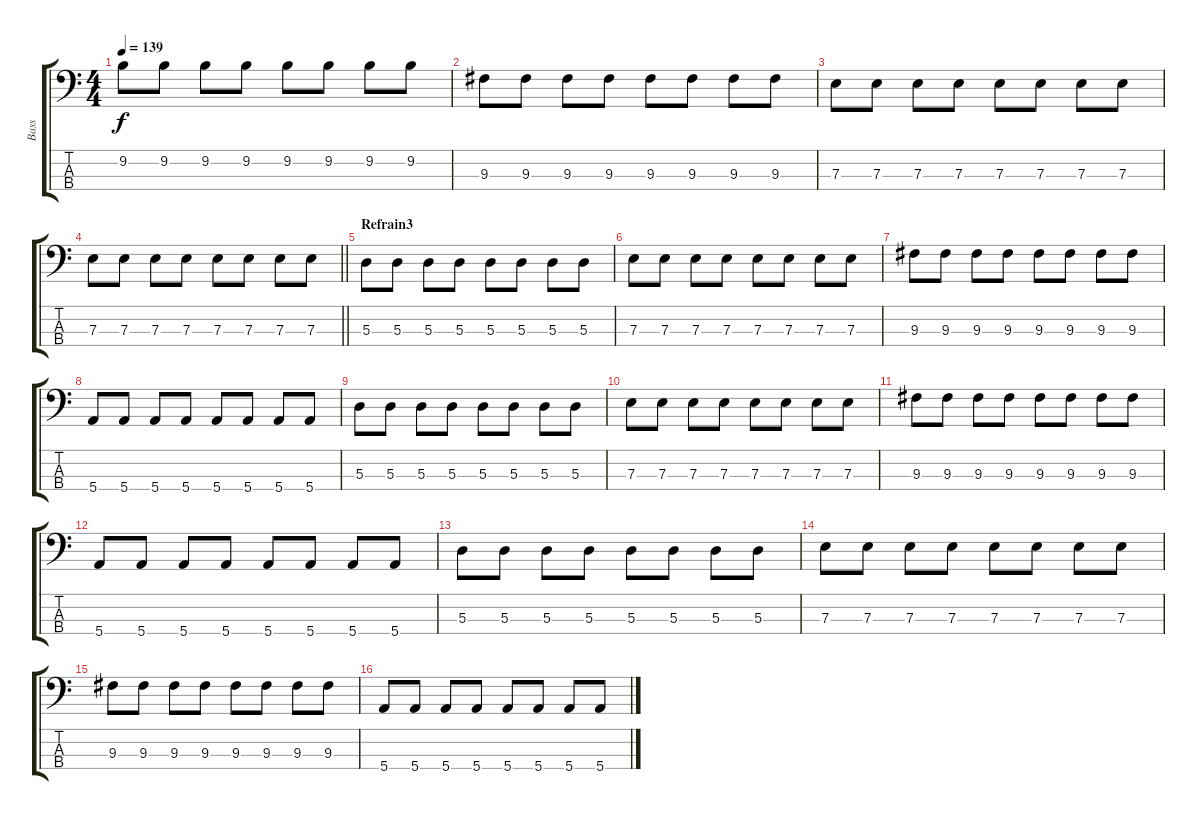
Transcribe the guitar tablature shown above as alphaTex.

\track ("Bass" "Bass") {instrument electricbassfinger}
\staff {score tabs}
\tuning (G2 D2 A1 E1) {hide}
\ts (4 4)
\tempo 139
\clef f4
\ks c
9.2.8{dy f} 9.2.8 9.2.8 9.2.8 9.2.8 9.2.8 9.2.8 9.2.8 |
9.3.8 9.3.8 9.3.8 9.3.8 9.3.8 9.3.8 9.3.8 9.3.8 |
7.3.8 7.3.8 7.3.8 7.3.8 7.3.8 7.3.8 7.3.8 7.3.8 |
\barLineRight lightlight
7.3.8 7.3.8 7.3.8 7.3.8 7.3.8 7.3.8 7.3.8 7.3.8 |
\section ("" "Refrain3")
5.3.8 5.3.8 5.3.8 5.3.8 5.3.8 5.3.8 5.3.8 5.3.8 |
7.3.8 7.3.8 7.3.8 7.3.8 7.3.8 7.3.8 7.3.8 7.3.8 |
9.3.8 9.3.8 9.3.8 9.3.8 9.3.8 9.3.8 9.3.8 9.3.8 |
5.4.8 5.4.8 5.4.8 5.4.8 5.4.8 5.4.8 5.4.8 5.4.8 |
5.3.8 5.3.8 5.3.8 5.3.8 5.3.8 5.3.8 5.3.8 5.3.8 |
7.3.8 7.3.8 7.3.8 7.3.8 7.3.8 7.3.8 7.3.8 7.3.8 |
9.3.8 9.3.8 9.3.8 9.3.8 9.3.8 9.3.8 9.3.8 9.3.8 |
5.4.8 5.4.8 5.4.8 5.4.8 5.4.8 5.4.8 5.4.8 5.4.8 |
5.3.8 5.3.8 5.3.8 5.3.8 5.3.8 5.3.8 5.3.8 5.3.8 |
7.3.8 7.3.8 7.3.8 7.3.8 7.3.8 7.3.8 7.3.8 7.3.8 |
9.3.8 9.3.8 9.3.8 9.3.8 9.3.8 9.3.8 9.3.8 9.3.8 |
5.4.8 5.4.8 5.4.8 5.4.8 5.4.8 5.4.8 5.4.8 5.4.8
